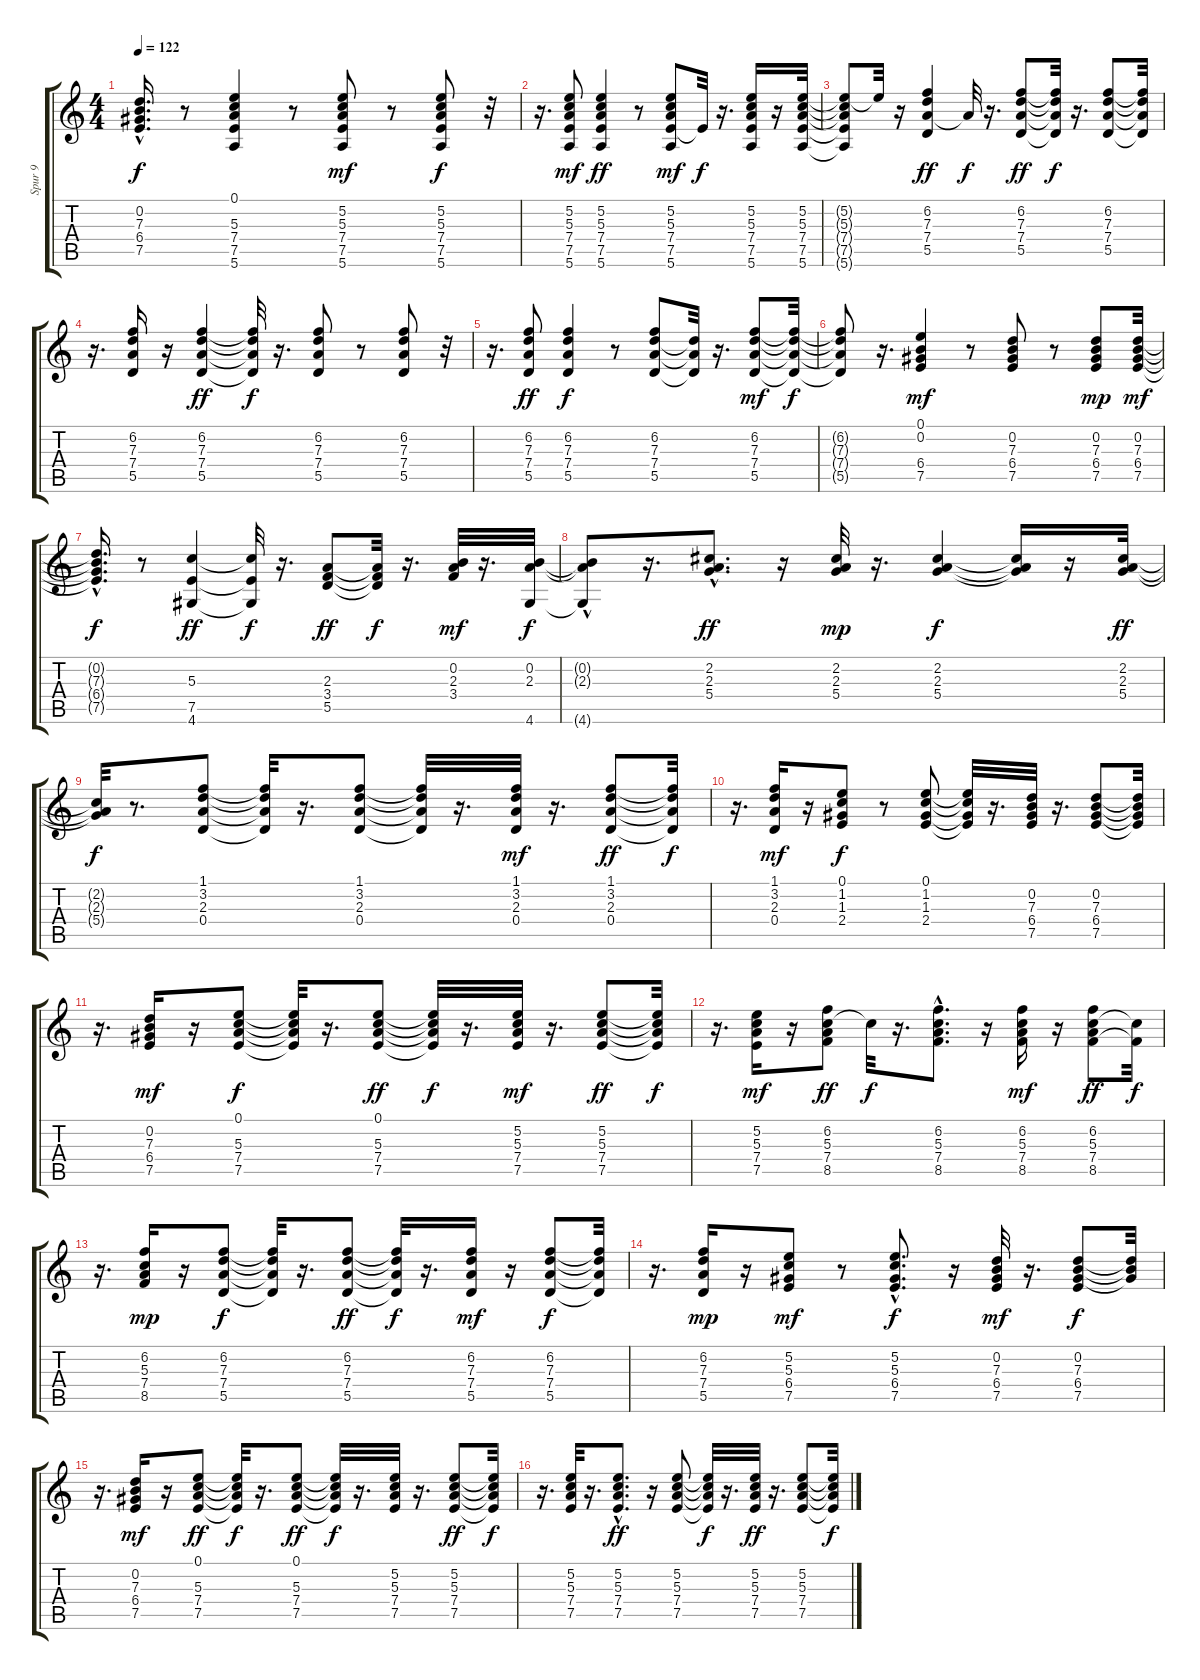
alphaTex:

\track ("Spur 9" "Spur 9") {instrument acousticguitarsteel}
\staff {score tabs}
\tuning (E4 B3 G3 D3 A2 E2) {hide}
\ts (4 4)
\tempo 122
\clef g2
\ks c
(0.2{hac t} 7.3{hac t} 6.4{hac t} 7.5{hac t}).16{d dy f} r.8 (0.1 5.3 7.4 7.5 5.6).4 r.8 (5.2 5.3 7.4 7.5 5.6).8{dy mf} r.8 (5.2 5.3 7.4 7.5 5.6).8{dy f} r.32 |
r.16{d} (5.2 5.3 7.4 7.5 5.6).8{dy mf} (5.2 5.3 7.4 7.5 5.6).4{dy ff} r.8 (5.2 5.3 7.4 7.5 5.6).8{dy mf} 7.5{t}.32{dy f} r.16{d} (5.2 5.3 7.4 7.5 5.6).16 r.16 (5.2 5.3 7.4 7.5 5.6).32 |
(5.2{t} 5.3{t} 7.4{t} 7.5{t} 5.6{t}).8 5.2{t}.32 r.16 (6.2 7.3 7.4 5.5).4{dy ff} 7.4{t}.32{dy f} r.16{d} (6.2 7.3 7.4 5.5).8{dy ff} (6.2{t} 7.3{t} 7.4{t} 5.5{t}).32{dy f} r.16{d} (6.2 7.3 7.4 5.5).8 (6.2{t} 7.3{t} 7.4{t} 5.5{t}).32 |
r.16{d} (6.2 7.3 7.4 5.5).16 r.16 (6.2 7.3 7.4 5.5).4{dy ff} (6.2{t} 7.3{t} 7.4{t} 5.5{t}).32{dy f} r.16{d} (6.2 7.3 7.4 5.5).8 r.8 (6.2 7.3 7.4 5.5).8 r.32 |
r.16{d} (6.2 7.3 7.4 5.5).8{dy ff} (6.2 7.3 7.4 5.5).4{dy f} r.8 (6.2 7.3 7.4 5.5).8 (7.3{t} 7.4{t} 5.5{t}).32 r.16{d} (6.2 7.3 7.4 5.5).8{dy mf} (6.2{t} 7.3{t} 7.4{t} 5.5{t}).32{dy f} |
(6.2{t} 7.3{t} 7.4{t} 5.5{t}).8 r.16{d} (0.1 0.2 6.4 7.5).4{dy mf} r.8 (0.2 7.3 6.4 7.5).8 r.8 (0.2 7.3 6.4 7.5).8{dy mp} (0.2 7.3 6.4 7.5).32{dy mf} |
(0.2{hac t} 7.3{hac t} 6.4{hac t} 7.5{hac t}).16{d dy f} r.8 (5.3 7.5 4.6).4{dy ff} (5.3{t} 7.5{t} 4.6{t}).32{dy f} r.16{d} (2.3 3.4 5.5).8{dy ff} (2.3{t} 3.4{t} 5.5{t}).32{dy f} r.16{d} (0.2 2.3 3.4).32{dy mf} r.16{d} (0.2 2.3 4.6).32{dy f} |
(0.2{hac t} 2.3{t} 4.6{hac t}).8 r.16{d} (2.2{hac} 2.3{hac} 5.4{hac}).8{d dy ff} r.16 (2.2 2.3 5.4).32{dy mp} r.16{d} (2.2 2.3 5.4).4{dy f} (2.2{t} 2.3{t} 5.4{t}).16 r.16 (2.2 2.3 5.4).32{dy ff} |
(2.2{t} 2.3{t} 5.4{t}).32{dy f} r.8{d} (1.1 3.2 2.3 0.4).8 (1.1{t} 3.2{t} 2.3{t} 0.4{t}).32 r.16{d} (1.1 3.2 2.3 0.4).8 (1.1{t} 3.2{t} 2.3{t} 0.4{t}).32 r.16{d} (1.1 3.2 2.3 0.4).32{dy mf} r.16{d} (1.1 3.2 2.3 0.4).8{dy ff} (1.1{t} 3.2{t} 2.3{t} 0.4{t}).32{dy f} |
r.16{d} (1.1 3.2 2.3 0.4).16{dy mf} r.16 (0.1 1.2 1.3 2.4).8{dy f} r.8 (0.1 1.2 1.3 2.4).8 (0.1{t} 1.2{t} 1.3{t} 2.4{t}).32 r.16{d} (0.2 7.3 6.4 7.5).32 r.16{d} (0.2 7.3 6.4 7.5).8 (0.2{t} 7.3{t} 6.4{t} 7.5{t}).32 |
r.16{d} (0.2 7.3 6.4 7.5).16{dy mf} r.16 (0.1 5.3 7.4 7.5).8{dy f} (0.1{t} 5.3{t} 7.4{t} 7.5{t}).32 r.16{d} (0.1 5.3 7.4 7.5).8{dy ff} (0.1{t} 5.3{t} 7.4{t} 7.5{t}).32{dy f} r.16{d} (5.2 5.3 7.4 7.5).32{dy mf} r.16{d} (5.2 5.3 7.4 7.5).8{dy ff} (5.2{t} 5.3{t} 7.4{t} 7.5{t}).32{dy f} |
r.16{d} (5.2 5.3 7.4 7.5).16{dy mf} r.16 (6.2 5.3 7.4 8.5).8{dy ff} 5.3{t}.32{dy f} r.16{d} (6.2 5.3{hac} 7.4 8.5).8{d} r.16 (6.2 5.3 7.4 8.5).16{dy mf} r.16 (6.2 5.3 7.4 8.5).8{dy ff} (5.3{t} 8.5{t}).32{dy f} |
r.16{d} (6.2 5.3 7.4 8.5).16{dy mp} r.16 (6.2 7.3 7.4 5.5).8{dy f} (6.2{t} 7.3{t} 7.4{t} 5.5{t}).32 r.16{d} (6.2 7.3 7.4 5.5).8{dy ff} (6.2{t} 7.3{t} 7.4{t} 5.5{t}).32{dy f} r.16{d} (6.2 7.3 7.4 5.5).16{dy mf} r.16 (6.2 7.3 7.4 5.5).8{dy f} (6.2{t} 7.3{t} 7.4{t} 5.5{t}).32 |
r.16{d} (6.2 7.3 7.4 5.5).16{dy mp} r.16 (5.2 5.3 6.4 7.5).8{dy mf} r.8 (5.2{hac} 5.3 6.4 7.5).8{d dy f} r.16 (0.2 7.3 6.4 7.5).32{dy mf} r.16{d} (0.2 7.3 6.4 7.5).8{dy f} (0.2{t} 7.3{t} 6.4{t}).32 |
r.16{d} (0.2 7.3 6.4 7.5).16{dy mf} r.16 (0.1 5.3 7.4 7.5).8{dy ff} (0.1{t} 5.3{t} 7.4{t} 7.5{t}).32{dy f} r.16{d} (0.1 5.3 7.4 7.5).8{dy ff} (0.1{t} 5.3{t} 7.4{t} 7.5{t}).32{dy f} r.16{d} (5.2 5.3 7.4 7.5).32 r.16{d} (5.2 5.3 7.4 7.5).8{dy ff} (5.2{t} 5.3{t} 7.4{t} 7.5{t}).32{dy f} |
r.16{d} (5.2 5.3 7.4 7.5).32 r.16{d} (5.2{hac} 5.3{hac} 7.4{hac} 7.5{hac}).8{d dy ff} r.16 (5.2 5.3 7.4 7.5).8 (5.2{t} 5.3{t} 7.4{t} 7.5{t}).32{dy f} r.16{d} (5.2 5.3 7.4 7.5).32{dy ff} r.16{d} (5.2 5.3 7.4 7.5).8 (5.2{t} 5.3{t} 7.4{t} 7.5{t}).32{dy f}
